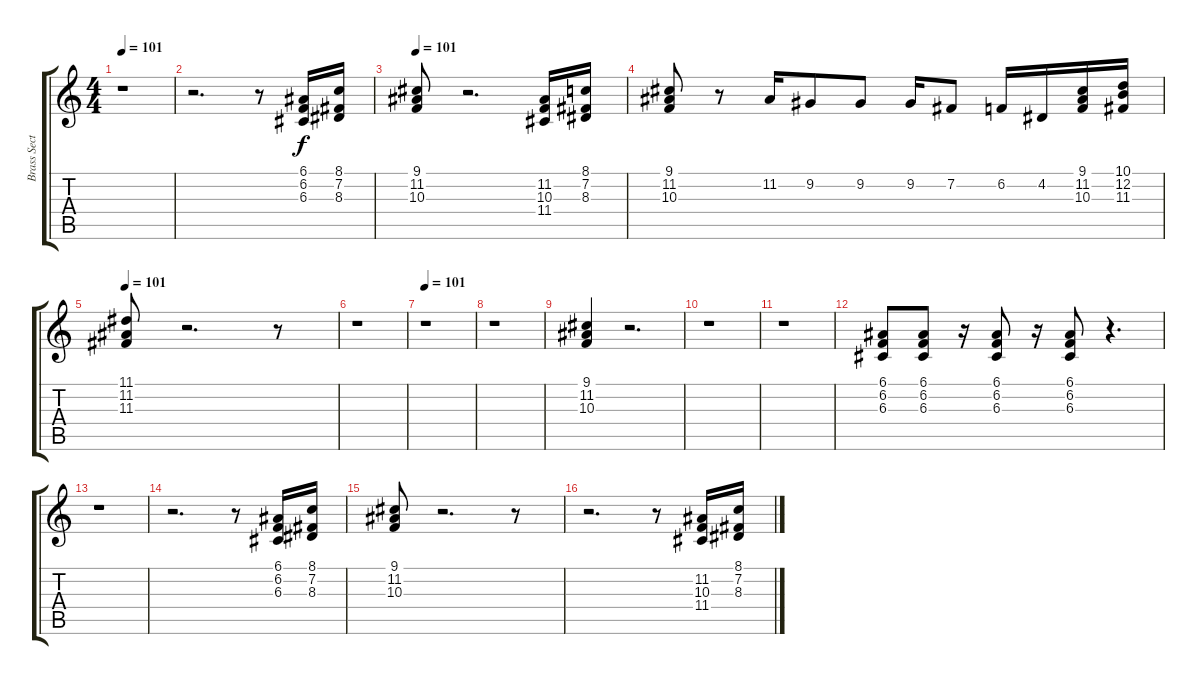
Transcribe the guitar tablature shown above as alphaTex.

\track ("Brass Section" "Brass Sect") {instrument brasssection}
\staff {score tabs}
\tuning (E4 B3 G3 D3 A2 E2) {hide}
\ts (4 4)
\tempo 101
\clef g2
\ks c
r.1{dy f} |
r.2{d} r.8 (6.1 6.2 6.3).16 (8.1 7.2 8.3).16 |
\tempo 101
(9.1 11.2 10.3).8 r.2{d} (11.2 10.3 11.4).16 (8.1 7.2 8.3).16 |
(9.1 11.2 10.3).8 r.8 11.2.16 9.2.8 9.2.8 9.2.16 7.2.8 6.2.16 4.2.16 (9.1 11.2 10.3).16 (10.1 12.2 11.3).16 |
\tempo 101
(11.1 11.2 11.3).8 r.2{d} r.8 |
r.1 |
\tempo 101
r.1 |
r.1 |
(9.1 11.2 10.3).4 r.2{d} |
r.1 |
r.1 |
(6.1 6.2 6.3).8 (6.1 6.2 6.3).8 r.16 (6.1 6.2 6.3).8 r.16 (6.1 6.2 6.3).8 r.4{d} |
r.1 |
r.2{d} r.8 (6.1 6.2 6.3).16 (8.1 7.2 8.3).16 |
(9.1 11.2 10.3).8 r.2{d} r.8 |
r.2{d} r.8 (11.2 10.3 11.4).16 (8.1 7.2 8.3).16
